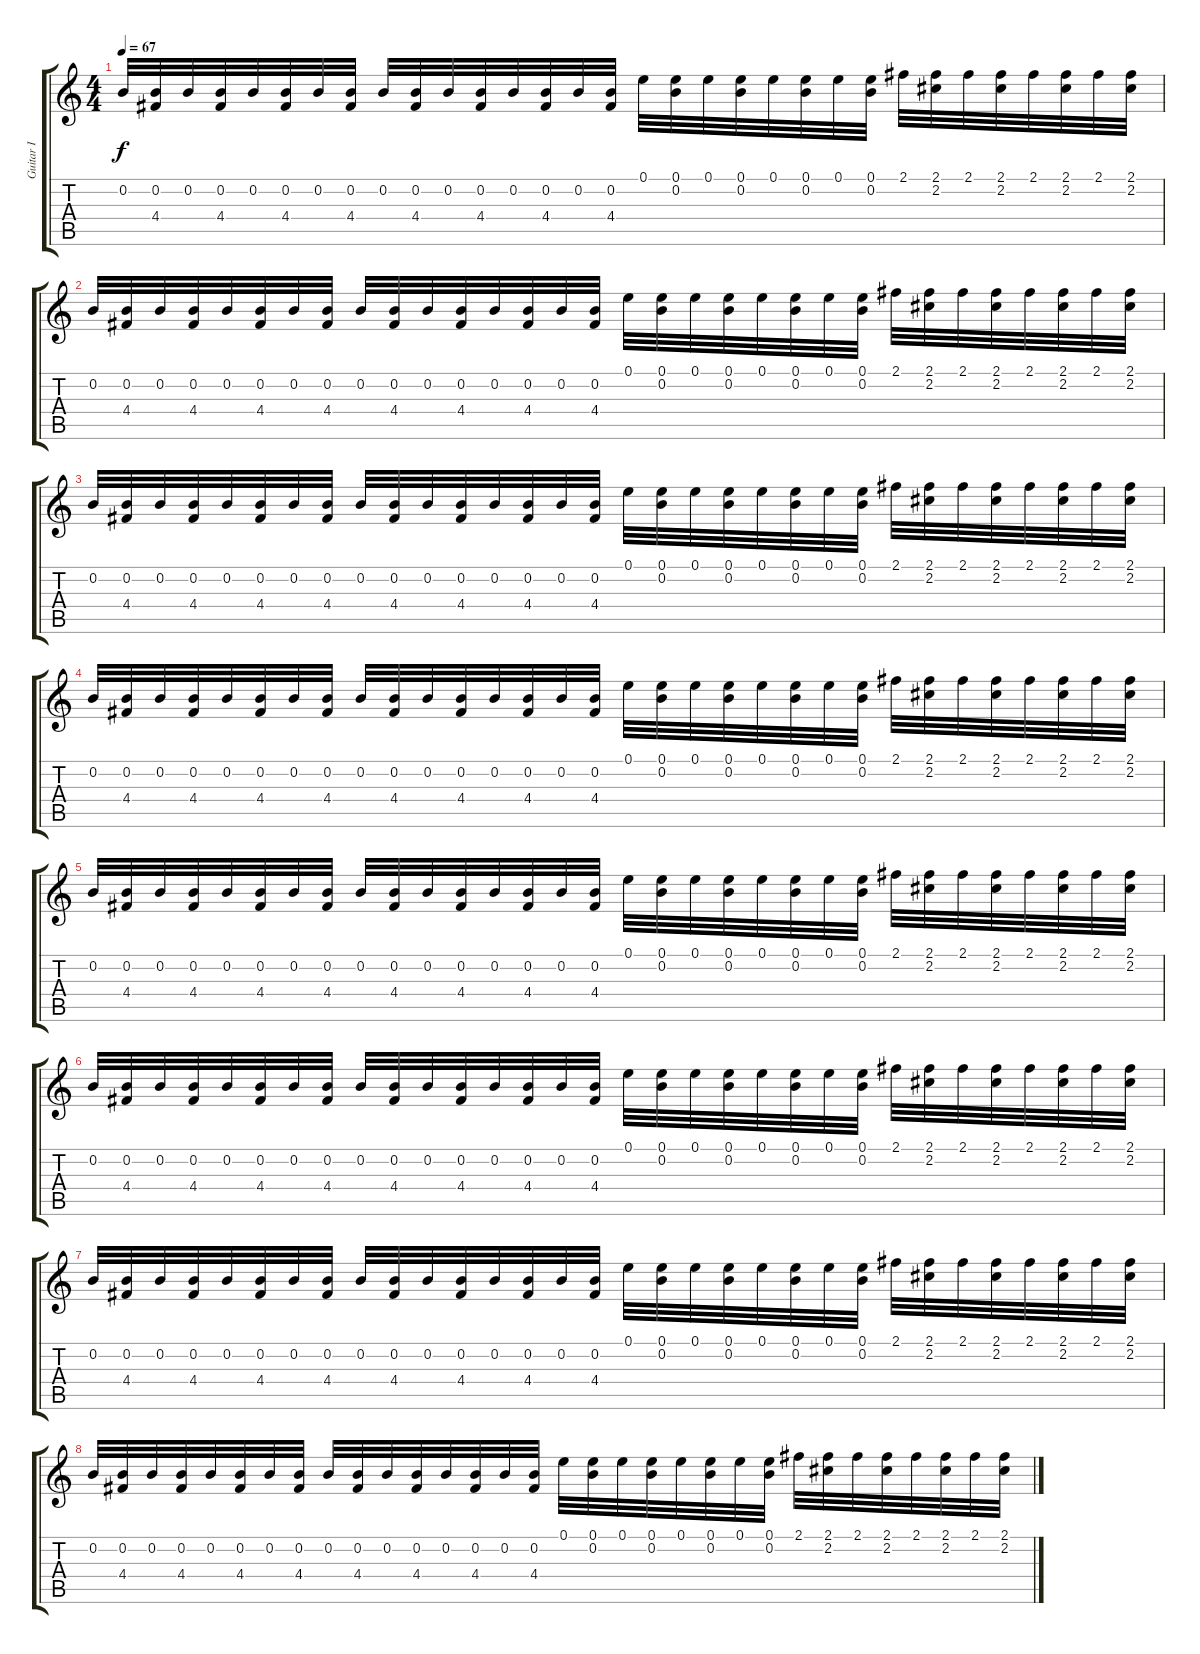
\track ("Guitar I" "Guitar I") {instrument distortionguitar}
\staff {score tabs}
\tuning (E4 B3 G3 D3 A2 E2) {hide}
\ts (4 4)
\tempo 67
\clef g2
\ks c
0.2.32{dy f} (0.2 4.4).32 0.2.32 (0.2 4.4).32 0.2.32 (0.2 4.4).32 0.2.32 (0.2 4.4).32 0.2.32 (0.2 4.4).32 0.2.32 (0.2 4.4).32 0.2.32 (0.2 4.4).32 0.2.32 (0.2 4.4).32 0.1.32 (0.1 0.2).32 0.1.32 (0.1 0.2).32 0.1.32 (0.1 0.2).32 0.1.32 (0.1 0.2).32 2.1.32 (2.1 2.2).32 2.1.32 (2.1 2.2).32 2.1.32 (2.1 2.2).32 2.1.32 (2.1 2.2).32 |
0.2.32 (0.2 4.4).32 0.2.32 (0.2 4.4).32 0.2.32 (0.2 4.4).32 0.2.32 (0.2 4.4).32 0.2.32 (0.2 4.4).32 0.2.32 (0.2 4.4).32 0.2.32 (0.2 4.4).32 0.2.32 (0.2 4.4).32 0.1.32 (0.1 0.2).32 0.1.32 (0.1 0.2).32 0.1.32 (0.1 0.2).32 0.1.32 (0.1 0.2).32 2.1.32 (2.1 2.2).32 2.1.32 (2.1 2.2).32 2.1.32 (2.1 2.2).32 2.1.32 (2.1 2.2).32 |
0.2.32 (0.2 4.4).32 0.2.32 (0.2 4.4).32 0.2.32 (0.2 4.4).32 0.2.32 (0.2 4.4).32 0.2.32 (0.2 4.4).32 0.2.32 (0.2 4.4).32 0.2.32 (0.2 4.4).32 0.2.32 (0.2 4.4).32 0.1.32 (0.1 0.2).32 0.1.32 (0.1 0.2).32 0.1.32 (0.1 0.2).32 0.1.32 (0.1 0.2).32 2.1.32 (2.1 2.2).32 2.1.32 (2.1 2.2).32 2.1.32 (2.1 2.2).32 2.1.32 (2.1 2.2).32 |
0.2.32 (0.2 4.4).32 0.2.32 (0.2 4.4).32 0.2.32 (0.2 4.4).32 0.2.32 (0.2 4.4).32 0.2.32 (0.2 4.4).32 0.2.32 (0.2 4.4).32 0.2.32 (0.2 4.4).32 0.2.32 (0.2 4.4).32 0.1.32 (0.1 0.2).32 0.1.32 (0.1 0.2).32 0.1.32 (0.1 0.2).32 0.1.32 (0.1 0.2).32 2.1.32 (2.1 2.2).32 2.1.32 (2.1 2.2).32 2.1.32 (2.1 2.2).32 2.1.32 (2.1 2.2).32 |
0.2.32 (0.2 4.4).32 0.2.32 (0.2 4.4).32 0.2.32 (0.2 4.4).32 0.2.32 (0.2 4.4).32 0.2.32 (0.2 4.4).32 0.2.32 (0.2 4.4).32 0.2.32 (0.2 4.4).32 0.2.32 (0.2 4.4).32 0.1.32 (0.1 0.2).32 0.1.32 (0.1 0.2).32 0.1.32 (0.1 0.2).32 0.1.32 (0.1 0.2).32 2.1.32 (2.1 2.2).32 2.1.32 (2.1 2.2).32 2.1.32 (2.1 2.2).32 2.1.32 (2.1 2.2).32 |
0.2.32 (0.2 4.4).32 0.2.32 (0.2 4.4).32 0.2.32 (0.2 4.4).32 0.2.32 (0.2 4.4).32 0.2.32 (0.2 4.4).32 0.2.32 (0.2 4.4).32 0.2.32 (0.2 4.4).32 0.2.32 (0.2 4.4).32 0.1.32 (0.1 0.2).32 0.1.32 (0.1 0.2).32 0.1.32 (0.1 0.2).32 0.1.32 (0.1 0.2).32 2.1.32 (2.1 2.2).32 2.1.32 (2.1 2.2).32 2.1.32 (2.1 2.2).32 2.1.32 (2.1 2.2).32 |
0.2.32 (0.2 4.4).32 0.2.32 (0.2 4.4).32 0.2.32 (0.2 4.4).32 0.2.32 (0.2 4.4).32 0.2.32 (0.2 4.4).32 0.2.32 (0.2 4.4).32 0.2.32 (0.2 4.4).32 0.2.32 (0.2 4.4).32 0.1.32 (0.1 0.2).32 0.1.32 (0.1 0.2).32 0.1.32 (0.1 0.2).32 0.1.32 (0.1 0.2).32 2.1.32 (2.1 2.2).32 2.1.32 (2.1 2.2).32 2.1.32 (2.1 2.2).32 2.1.32 (2.1 2.2).32 |
0.2.32 (0.2 4.4).32 0.2.32 (0.2 4.4).32 0.2.32 (0.2 4.4).32 0.2.32 (0.2 4.4).32 0.2.32 (0.2 4.4).32 0.2.32 (0.2 4.4).32 0.2.32 (0.2 4.4).32 0.2.32 (0.2 4.4).32 0.1.32 (0.1 0.2).32 0.1.32 (0.1 0.2).32 0.1.32 (0.1 0.2).32 0.1.32 (0.1 0.2).32 2.1.32 (2.1 2.2).32 2.1.32 (2.1 2.2).32 2.1.32 (2.1 2.2).32 2.1.32 (2.1 2.2).32
